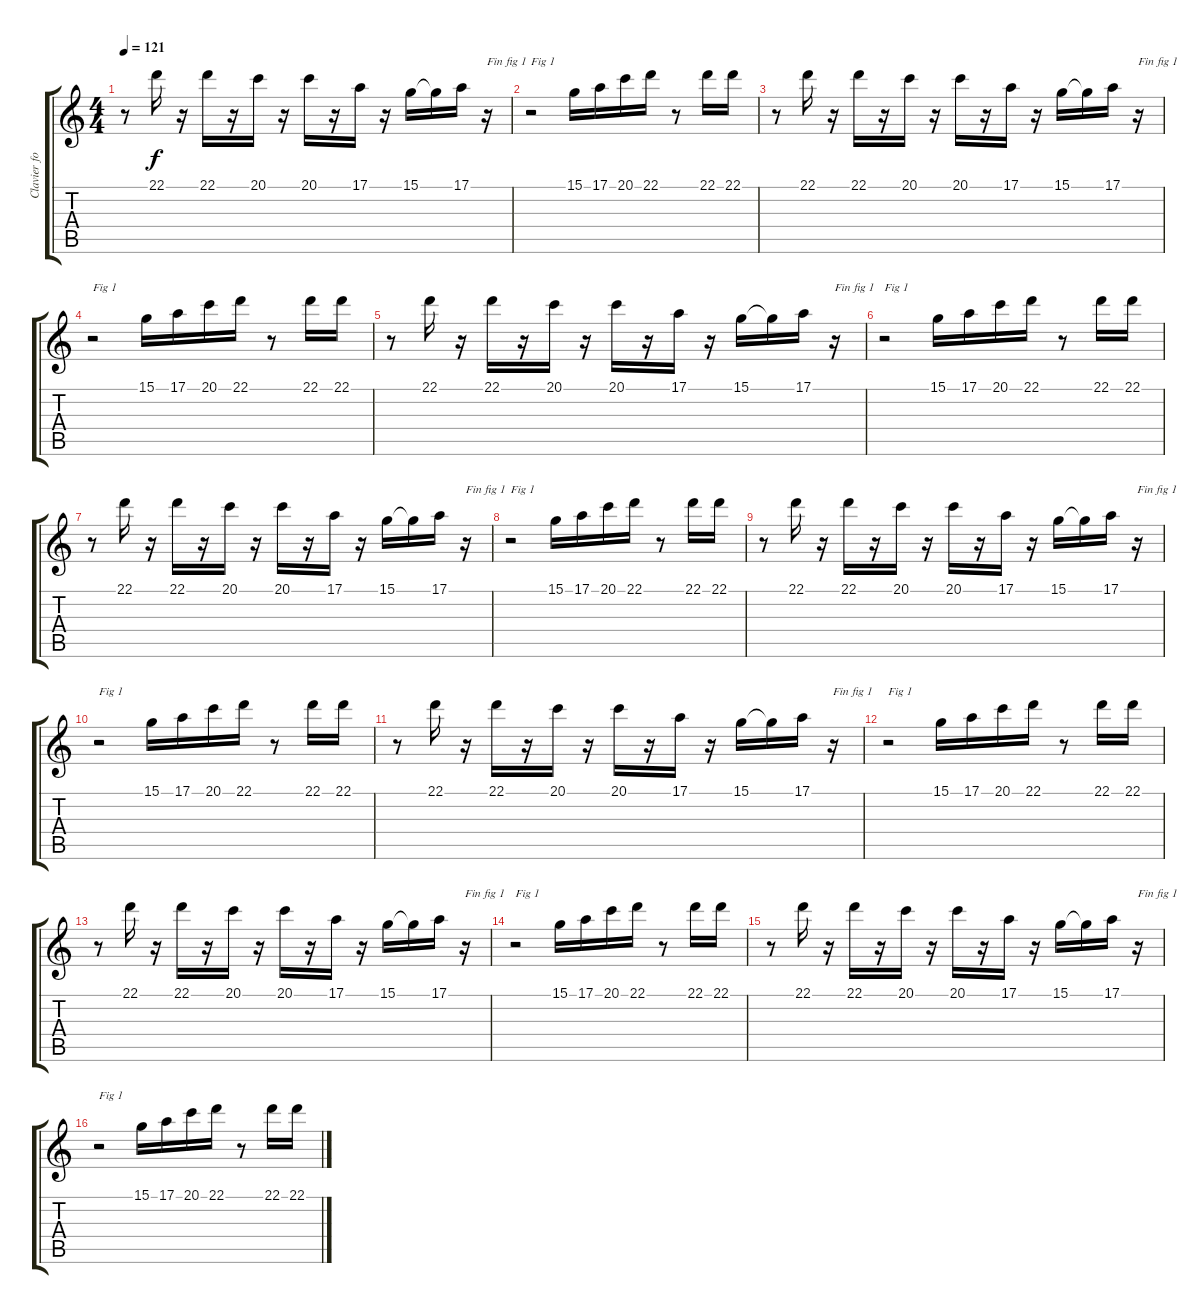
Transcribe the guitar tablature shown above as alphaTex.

\track ("Clavier fond" "Clavier fo") {instrument lead1square}
\staff {score tabs}
\tuning (E4 B3 G3 D3 A2 E2) {hide}
\ts (4 4)
\tempo 121
\clef g2
\ks c
r.8{dy f instrument lead1square} 22.1.16 r.16 22.1.16 r.16 20.1.16 r.16 20.1.16 r.16 17.1.16 r.16 15.1.16 15.1{t}.16 17.1.16 r.16{txt "Fin fig 1"} |
r.2{txt "Fig 1"} 15.1.16 17.1.16 20.1.16 22.1.16 r.8 22.1.16 22.1.16 |
r.8 22.1.16 r.16 22.1.16 r.16 20.1.16 r.16 20.1.16 r.16 17.1.16 r.16 15.1.16 15.1{t}.16 17.1.16 r.16{txt "Fin fig 1"} |
r.2{txt "Fig 1"} 15.1.16 17.1.16 20.1.16 22.1.16 r.8 22.1.16 22.1.16 |
r.8 22.1.16 r.16 22.1.16 r.16 20.1.16 r.16 20.1.16 r.16 17.1.16 r.16 15.1.16 15.1{t}.16 17.1.16 r.16{txt "Fin fig 1"} |
r.2{txt "Fig 1"} 15.1.16 17.1.16 20.1.16 22.1.16 r.8 22.1.16 22.1.16 |
r.8 22.1.16 r.16 22.1.16 r.16 20.1.16 r.16 20.1.16 r.16 17.1.16 r.16 15.1.16 15.1{t}.16 17.1.16 r.16{txt "Fin fig 1"} |
r.2{txt "Fig 1"} 15.1.16 17.1.16 20.1.16 22.1.16 r.8 22.1.16 22.1.16 |
r.8 22.1.16 r.16 22.1.16 r.16 20.1.16 r.16 20.1.16 r.16 17.1.16 r.16 15.1.16 15.1{t}.16 17.1.16 r.16{txt "Fin fig 1"} |
r.2{txt "Fig 1"} 15.1.16 17.1.16 20.1.16 22.1.16 r.8 22.1.16 22.1.16 |
r.8 22.1.16 r.16 22.1.16 r.16 20.1.16 r.16 20.1.16 r.16 17.1.16 r.16 15.1.16 15.1{t}.16 17.1.16 r.16{txt "Fin fig 1"} |
r.2{txt "Fig 1"} 15.1.16 17.1.16 20.1.16 22.1.16 r.8 22.1.16 22.1.16 |
r.8 22.1.16 r.16 22.1.16 r.16 20.1.16 r.16 20.1.16 r.16 17.1.16 r.16 15.1.16 15.1{t}.16 17.1.16 r.16{txt "Fin fig 1"} |
r.2{txt "Fig 1"} 15.1.16 17.1.16 20.1.16 22.1.16 r.8 22.1.16 22.1.16 |
r.8 22.1.16 r.16 22.1.16 r.16 20.1.16 r.16 20.1.16 r.16 17.1.16 r.16 15.1.16 15.1{t}.16 17.1.16 r.16{txt "Fin fig 1"} |
r.2{txt "Fig 1"} 15.1.16 17.1.16 20.1.16 22.1.16 r.8 22.1.16 22.1.16
